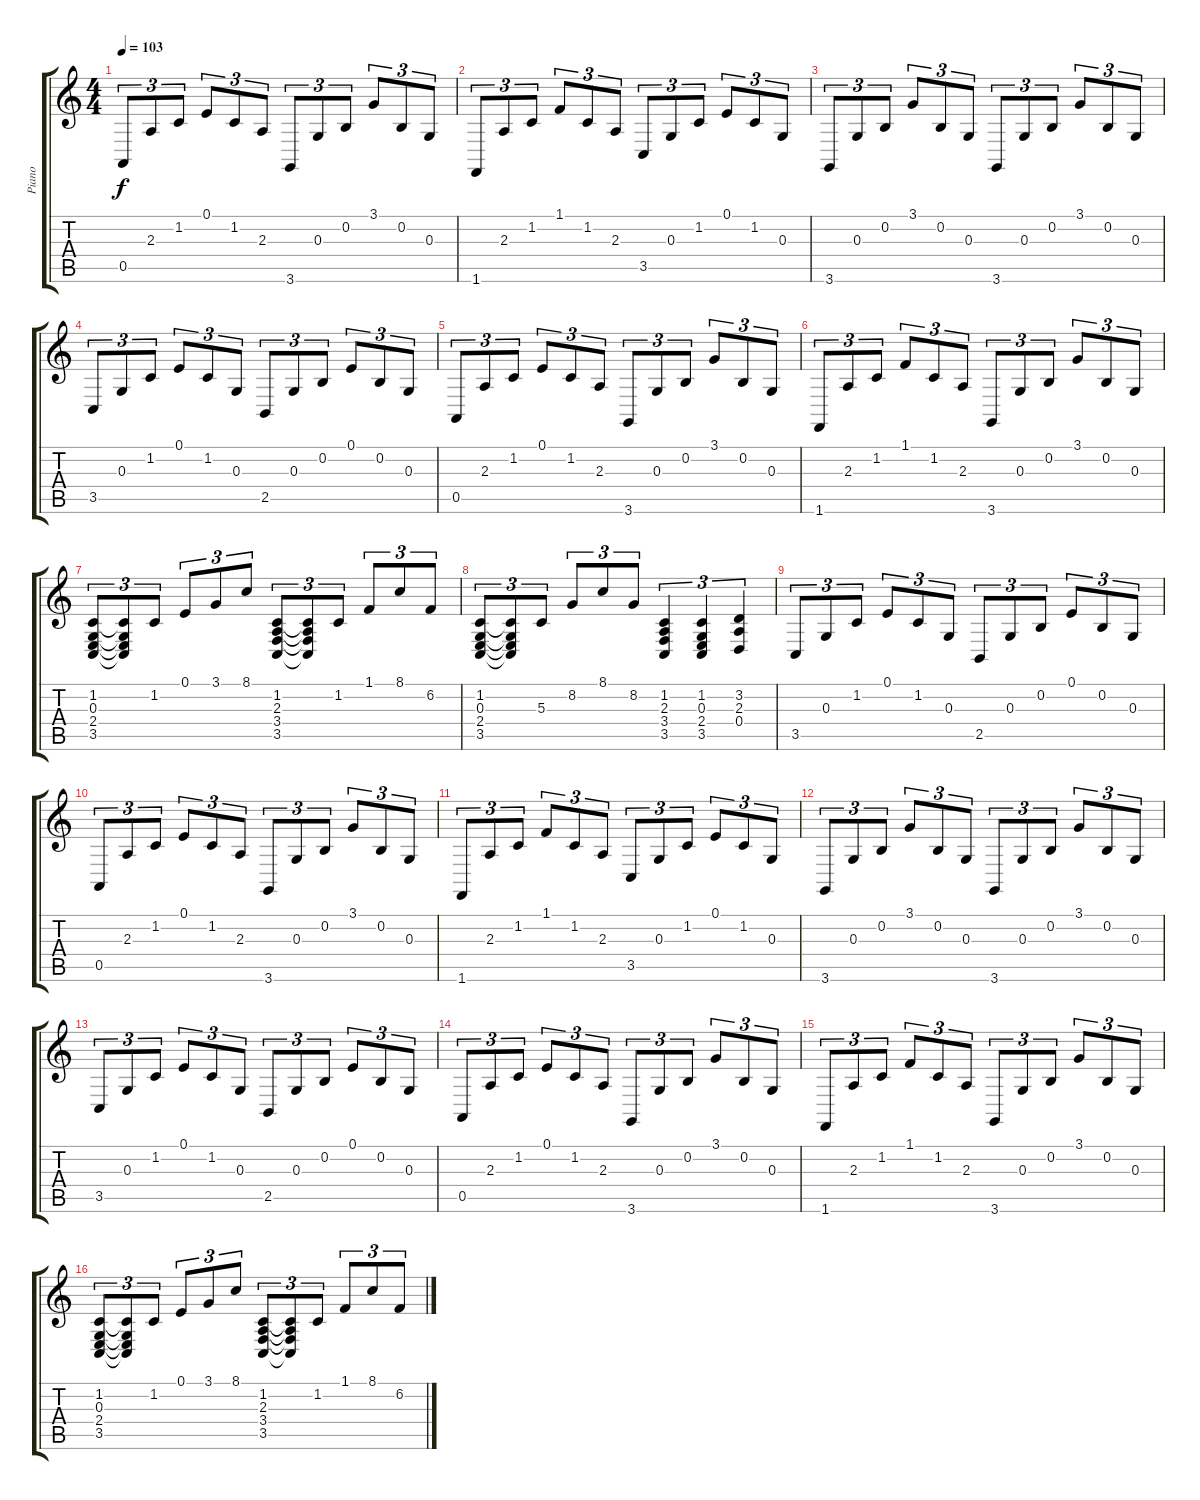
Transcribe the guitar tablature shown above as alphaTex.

\track ("Piano" "Piano") {instrument acousticgrandpiano}
\staff {score tabs}
\tuning (E4 B3 G3 D3 A2 E2) {hide}
\ts (4 4)
\tempo 103
\clef g2
\ks c
0.5.8{tu (3 2) dy f} 2.3.8{tu (3 2)} 1.2.8{tu (3 2)} 0.1.8{tu (3 2)} 1.2.8{tu (3 2)} 2.3.8{tu (3 2)} 3.6.8{tu (3 2)} 0.3.8{tu (3 2)} 0.2.8{tu (3 2)} 3.1.8{tu (3 2)} 0.2.8{tu (3 2)} 0.3.8{tu (3 2)} |
1.6.8{tu (3 2)} 2.3.8{tu (3 2)} 1.2.8{tu (3 2)} 1.1.8{tu (3 2)} 1.2.8{tu (3 2)} 2.3.8{tu (3 2)} 3.5.8{tu (3 2)} 0.3.8{tu (3 2)} 1.2.8{tu (3 2)} 0.1.8{tu (3 2)} 1.2.8{tu (3 2)} 0.3.8{tu (3 2)} |
3.6.8{tu (3 2)} 0.3.8{tu (3 2)} 0.2.8{tu (3 2)} 3.1.8{tu (3 2)} 0.2.8{tu (3 2)} 0.3.8{tu (3 2)} 3.6.8{tu (3 2)} 0.3.8{tu (3 2)} 0.2.8{tu (3 2)} 3.1.8{tu (3 2)} 0.2.8{tu (3 2)} 0.3.8{tu (3 2)} |
3.5.8{tu (3 2)} 0.3.8{tu (3 2)} 1.2.8{tu (3 2)} 0.1.8{tu (3 2)} 1.2.8{tu (3 2)} 0.3.8{tu (3 2)} 2.5.8{tu (3 2)} 0.3.8{tu (3 2)} 0.2.8{tu (3 2)} 0.1.8{tu (3 2)} 0.2.8{tu (3 2)} 0.3.8{tu (3 2)} |
0.5.8{tu (3 2)} 2.3.8{tu (3 2)} 1.2.8{tu (3 2)} 0.1.8{tu (3 2)} 1.2.8{tu (3 2)} 2.3.8{tu (3 2)} 3.6.8{tu (3 2)} 0.3.8{tu (3 2)} 0.2.8{tu (3 2)} 3.1.8{tu (3 2)} 0.2.8{tu (3 2)} 0.3.8{tu (3 2)} |
1.6.8{tu (3 2)} 2.3.8{tu (3 2)} 1.2.8{tu (3 2)} 1.1.8{tu (3 2)} 1.2.8{tu (3 2)} 2.3.8{tu (3 2)} 3.6.8{tu (3 2)} 0.3.8{tu (3 2)} 0.2.8{tu (3 2)} 3.1.8{tu (3 2)} 0.2.8{tu (3 2)} 0.3.8{tu (3 2)} |
(1.2 0.3 2.4 3.5).8{tu (3 2)} (1.2{t} 0.3{t} 2.4{t} 3.5{t}).8{tu (3 2)} 1.2.8{tu (3 2)} 0.1.8{tu (3 2)} 3.1.8{tu (3 2)} 8.1.8{tu (3 2)} (1.2 2.3 3.4 3.5).8{tu (3 2)} (1.2{t} 2.3{t} 3.4{t} 3.5{t}).8{tu (3 2)} 1.2.8{tu (3 2)} 1.1.8{tu (3 2)} 8.1.8{tu (3 2)} 6.2.8{tu (3 2)} |
(1.2 0.3 2.4 3.5).8{tu (3 2)} (1.2{t} 0.3{t} 2.4{t} 3.5{t}).8{tu (3 2)} 5.3.8{tu (3 2)} 8.2.8{tu (3 2)} 8.1.8{tu (3 2)} 8.2.8{tu (3 2)} (1.2 2.3 3.4 3.5).4{tu (3 2)} (1.2 0.3 2.4 3.5).4{tu (3 2)} (3.2 2.3 0.4).4{tu (3 2)} |
3.5.8{tu (3 2)} 0.3.8{tu (3 2)} 1.2.8{tu (3 2)} 0.1.8{tu (3 2)} 1.2.8{tu (3 2)} 0.3.8{tu (3 2)} 2.5.8{tu (3 2)} 0.3.8{tu (3 2)} 0.2.8{tu (3 2)} 0.1.8{tu (3 2)} 0.2.8{tu (3 2)} 0.3.8{tu (3 2)} |
0.5.8{tu (3 2)} 2.3.8{tu (3 2)} 1.2.8{tu (3 2)} 0.1.8{tu (3 2)} 1.2.8{tu (3 2)} 2.3.8{tu (3 2)} 3.6.8{tu (3 2)} 0.3.8{tu (3 2)} 0.2.8{tu (3 2)} 3.1.8{tu (3 2)} 0.2.8{tu (3 2)} 0.3.8{tu (3 2)} |
1.6.8{tu (3 2)} 2.3.8{tu (3 2)} 1.2.8{tu (3 2)} 1.1.8{tu (3 2)} 1.2.8{tu (3 2)} 2.3.8{tu (3 2)} 3.5.8{tu (3 2)} 0.3.8{tu (3 2)} 1.2.8{tu (3 2)} 0.1.8{tu (3 2)} 1.2.8{tu (3 2)} 0.3.8{tu (3 2)} |
3.6.8{tu (3 2)} 0.3.8{tu (3 2)} 0.2.8{tu (3 2)} 3.1.8{tu (3 2)} 0.2.8{tu (3 2)} 0.3.8{tu (3 2)} 3.6.8{tu (3 2)} 0.3.8{tu (3 2)} 0.2.8{tu (3 2)} 3.1.8{tu (3 2)} 0.2.8{tu (3 2)} 0.3.8{tu (3 2)} |
3.5.8{tu (3 2)} 0.3.8{tu (3 2)} 1.2.8{tu (3 2)} 0.1.8{tu (3 2)} 1.2.8{tu (3 2)} 0.3.8{tu (3 2)} 2.5.8{tu (3 2)} 0.3.8{tu (3 2)} 0.2.8{tu (3 2)} 0.1.8{tu (3 2)} 0.2.8{tu (3 2)} 0.3.8{tu (3 2)} |
0.5.8{tu (3 2)} 2.3.8{tu (3 2)} 1.2.8{tu (3 2)} 0.1.8{tu (3 2)} 1.2.8{tu (3 2)} 2.3.8{tu (3 2)} 3.6.8{tu (3 2)} 0.3.8{tu (3 2)} 0.2.8{tu (3 2)} 3.1.8{tu (3 2)} 0.2.8{tu (3 2)} 0.3.8{tu (3 2)} |
1.6.8{tu (3 2)} 2.3.8{tu (3 2)} 1.2.8{tu (3 2)} 1.1.8{tu (3 2)} 1.2.8{tu (3 2)} 2.3.8{tu (3 2)} 3.6.8{tu (3 2)} 0.3.8{tu (3 2)} 0.2.8{tu (3 2)} 3.1.8{tu (3 2)} 0.2.8{tu (3 2)} 0.3.8{tu (3 2)} |
(1.2 0.3 2.4 3.5).8{tu (3 2)} (1.2{t} 0.3{t} 2.4{t} 3.5{t}).8{tu (3 2)} 1.2.8{tu (3 2)} 0.1.8{tu (3 2)} 3.1.8{tu (3 2)} 8.1.8{tu (3 2)} (1.2 2.3 3.4 3.5).8{tu (3 2)} (1.2{t} 2.3{t} 3.4{t} 3.5{t}).8{tu (3 2)} 1.2.8{tu (3 2)} 1.1.8{tu (3 2)} 8.1.8{tu (3 2)} 6.2.8{tu (3 2)}
